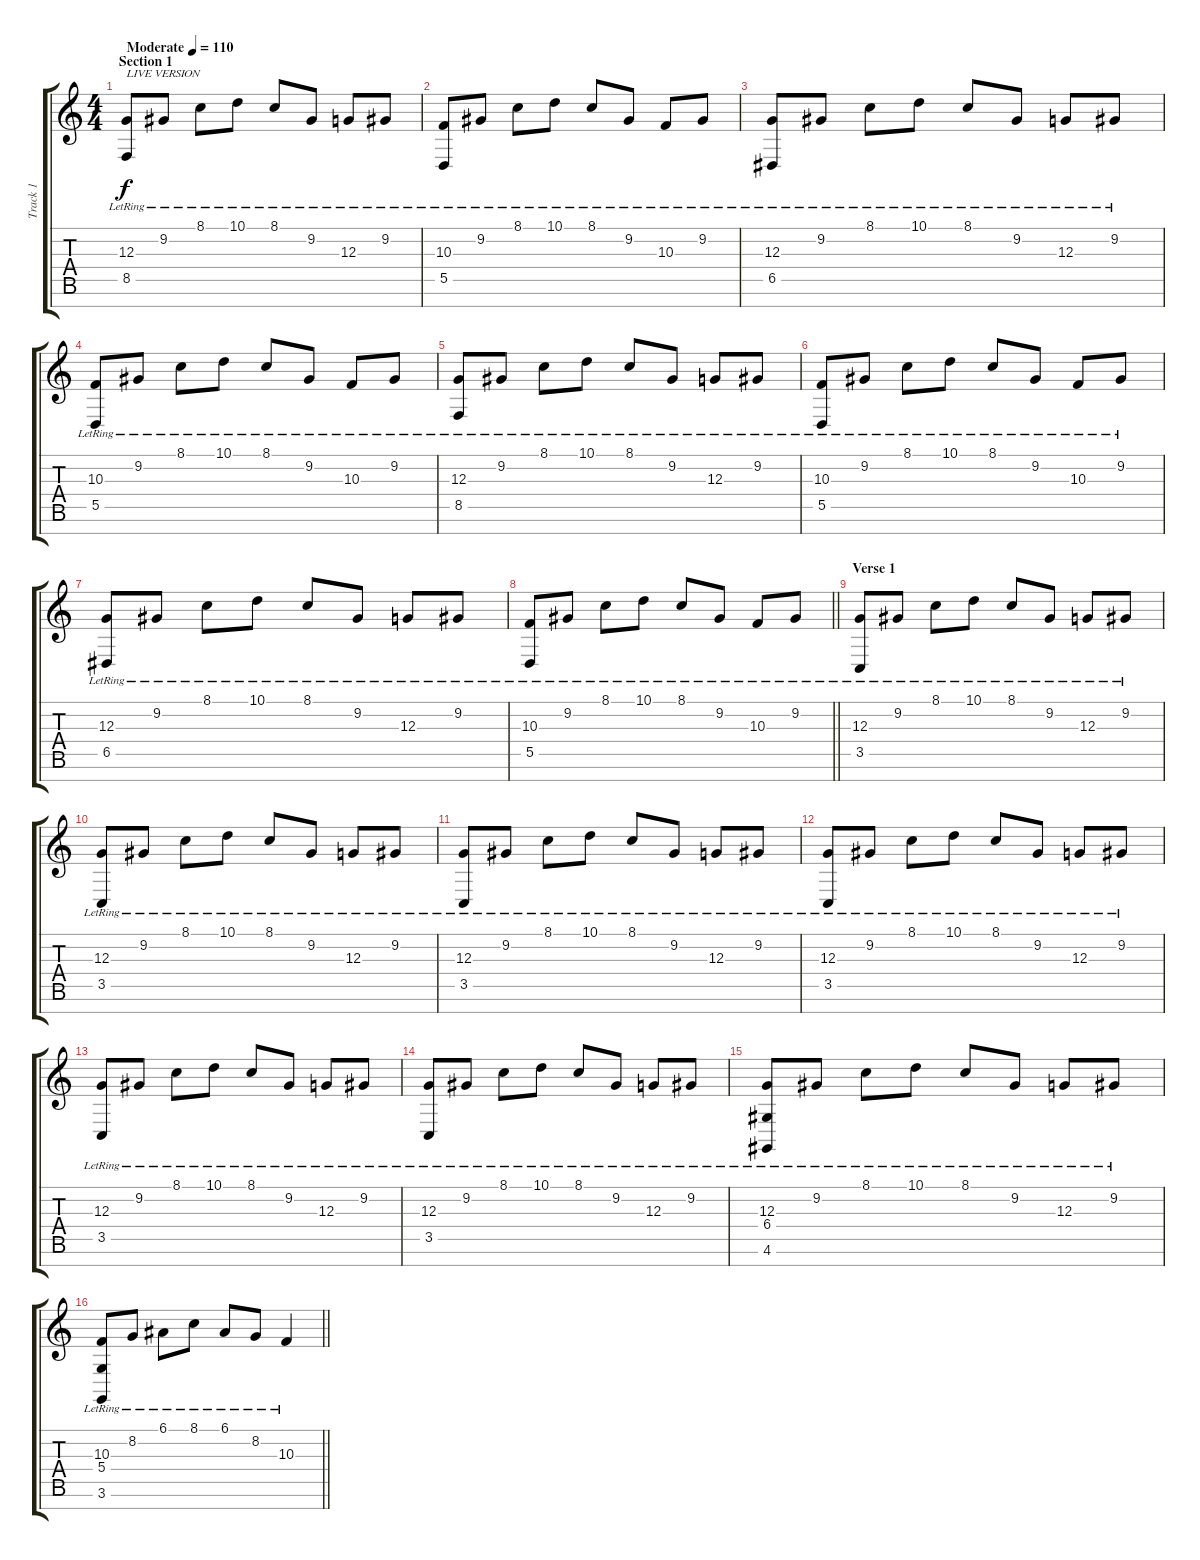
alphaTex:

\track ("Track 1" "Track 1") {instrument electricpiano1}
\staff {score tabs}
\tuning (E4 B3 G3 D3 A2 E2 B1) {hide}
\ts (4 4)
\section ("" "Section 1")
\tempo (110 "Moderate")
\clef g2
\ks c
(12.3{lr} 8.5{lr}).8{txt "LIVE VERSION" dy f instrument electricpiano1} 9.2{lr}.8 8.1{lr}.8 10.1{lr}.8 8.1{lr}.8 9.2{lr}.8 12.3{lr}.8 9.2{lr}.8 |
(10.3{lr} 5.5{lr}).8 9.2{lr}.8 8.1{lr}.8 10.1{lr}.8 8.1{lr}.8 9.2{lr}.8 10.3{lr}.8 9.2{lr}.8 |
(12.3{lr} 6.5{lr}).8 9.2{lr}.8 8.1{lr}.8 10.1{lr}.8 8.1{lr}.8 9.2{lr}.8 12.3{lr}.8 9.2{lr}.8 |
(10.3{lr} 5.5{lr}).8 9.2{lr}.8 8.1{lr}.8 10.1{lr}.8 8.1{lr}.8 9.2{lr}.8 10.3{lr}.8 9.2{lr}.8 |
(12.3{lr} 8.5{lr}).8 9.2{lr}.8 8.1{lr}.8 10.1{lr}.8 8.1{lr}.8 9.2{lr}.8 12.3{lr}.8 9.2{lr}.8 |
(10.3{lr} 5.5{lr}).8 9.2{lr}.8 8.1{lr}.8 10.1{lr}.8 8.1{lr}.8 9.2{lr}.8 10.3{lr}.8 9.2{lr}.8 |
(12.3{lr} 6.5{lr}).8 9.2{lr}.8 8.1{lr}.8 10.1{lr}.8 8.1{lr}.8 9.2{lr}.8 12.3{lr}.8 9.2{lr}.8 |
\barLineRight lightlight
(10.3{lr} 5.5{lr}).8 9.2{lr}.8 8.1{lr}.8 10.1{lr}.8 8.1{lr}.8 9.2{lr}.8 10.3{lr}.8 9.2{lr}.8 |
\section ("" "Verse 1")
(12.3{lr} 3.5{lr}).8 9.2{lr}.8 8.1{lr}.8 10.1{lr}.8 8.1{lr}.8 9.2{lr}.8 12.3{lr}.8 9.2{lr}.8 |
(12.3{lr} 3.5{lr}).8 9.2{lr}.8 8.1{lr}.8 10.1{lr}.8 8.1{lr}.8 9.2{lr}.8 12.3{lr}.8 9.2{lr}.8 |
(12.3{lr} 3.5{lr}).8 9.2{lr}.8 8.1{lr}.8 10.1{lr}.8 8.1{lr}.8 9.2{lr}.8 12.3{lr}.8 9.2{lr}.8 |
(12.3{lr} 3.5{lr}).8 9.2{lr}.8 8.1{lr}.8 10.1{lr}.8 8.1{lr}.8 9.2{lr}.8 12.3{lr}.8 9.2{lr}.8 |
(12.3{lr} 3.5{lr}).8 9.2{lr}.8 8.1{lr}.8 10.1{lr}.8 8.1{lr}.8 9.2{lr}.8 12.3{lr}.8 9.2{lr}.8 |
(12.3{lr} 3.5{lr}).8 9.2{lr}.8 8.1{lr}.8 10.1{lr}.8 8.1{lr}.8 9.2{lr}.8 12.3{lr}.8 9.2{lr}.8 |
(12.3{lr} 6.4{lr} 4.6{lr}).8 9.2{lr}.8 8.1{lr}.8 10.1{lr}.8 8.1{lr}.8 9.2{lr}.8 12.3{lr}.8 9.2{lr}.8 |
\barLineRight lightlight
(10.3{lr} 5.4{lr} 3.6{lr}).8 8.2{lr}.8 6.1{lr}.8 8.1{lr}.8 6.1{lr}.8 8.2{lr}.8 10.3{lr}.4
